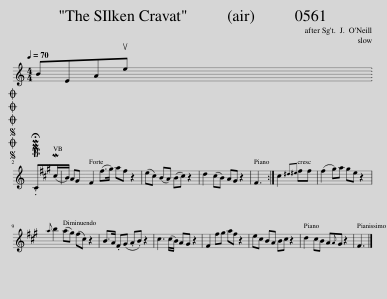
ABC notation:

X:1
L:1/8
Q:1/4=70
M:4/4
I:linebreak $
K:C
V:1 treble
V:1
 BEAue x2002 |$SOSOOO .!fermata!PMTC(M^c/B/) A^G | ^F2 (^f>^g) af z2 | (e^c) (BA) (Bc) z2 | d2 (^cB) A^G z2 | %5
 ^F3 :| ^c2{^d^e} ^ff | (^f2 ^g)a ge z2 |${a} b2 (a^g) (^f^c) z2 | B>A .^F(^G .A.B) z2 | %10
 ^c3 (c/B/) A^G z2 | ^F2 ^f^g af z2 | e^c BA Bc z2 | d2 ^cB A{A}^G z2 | ^F3 |] %15
